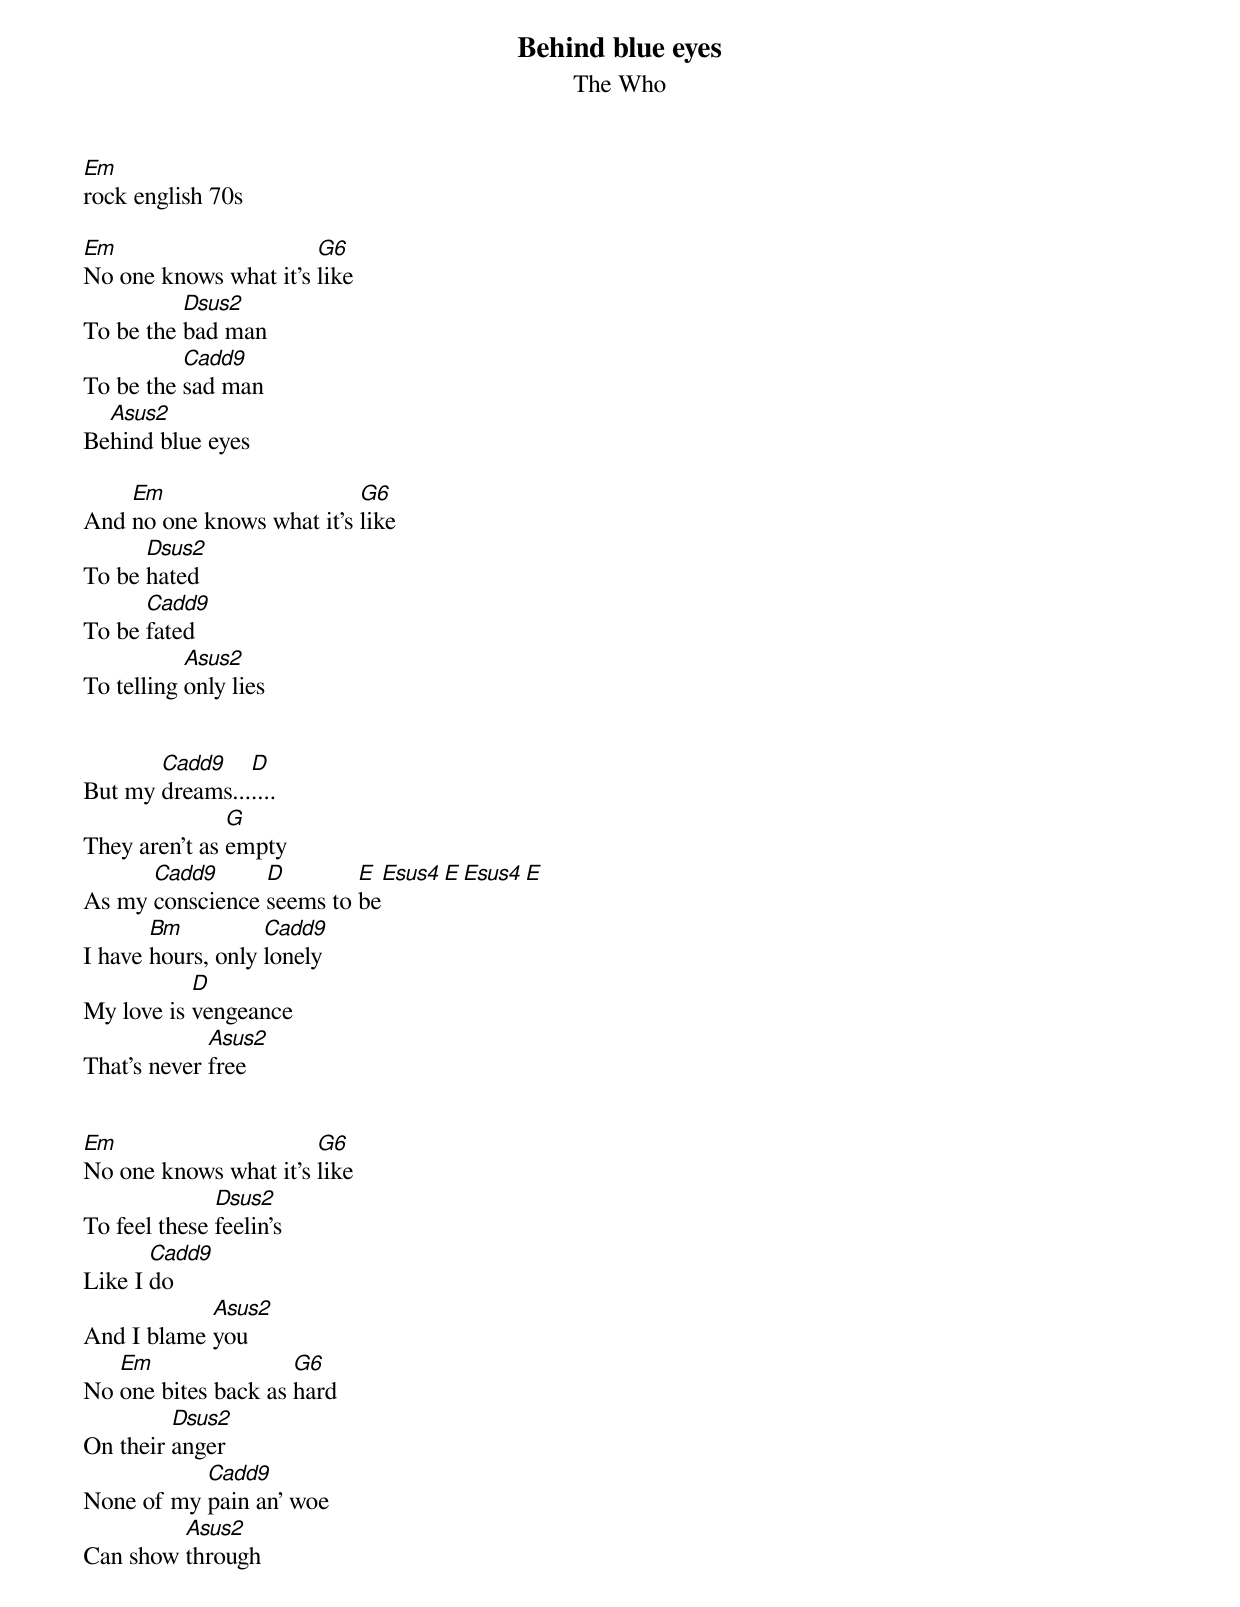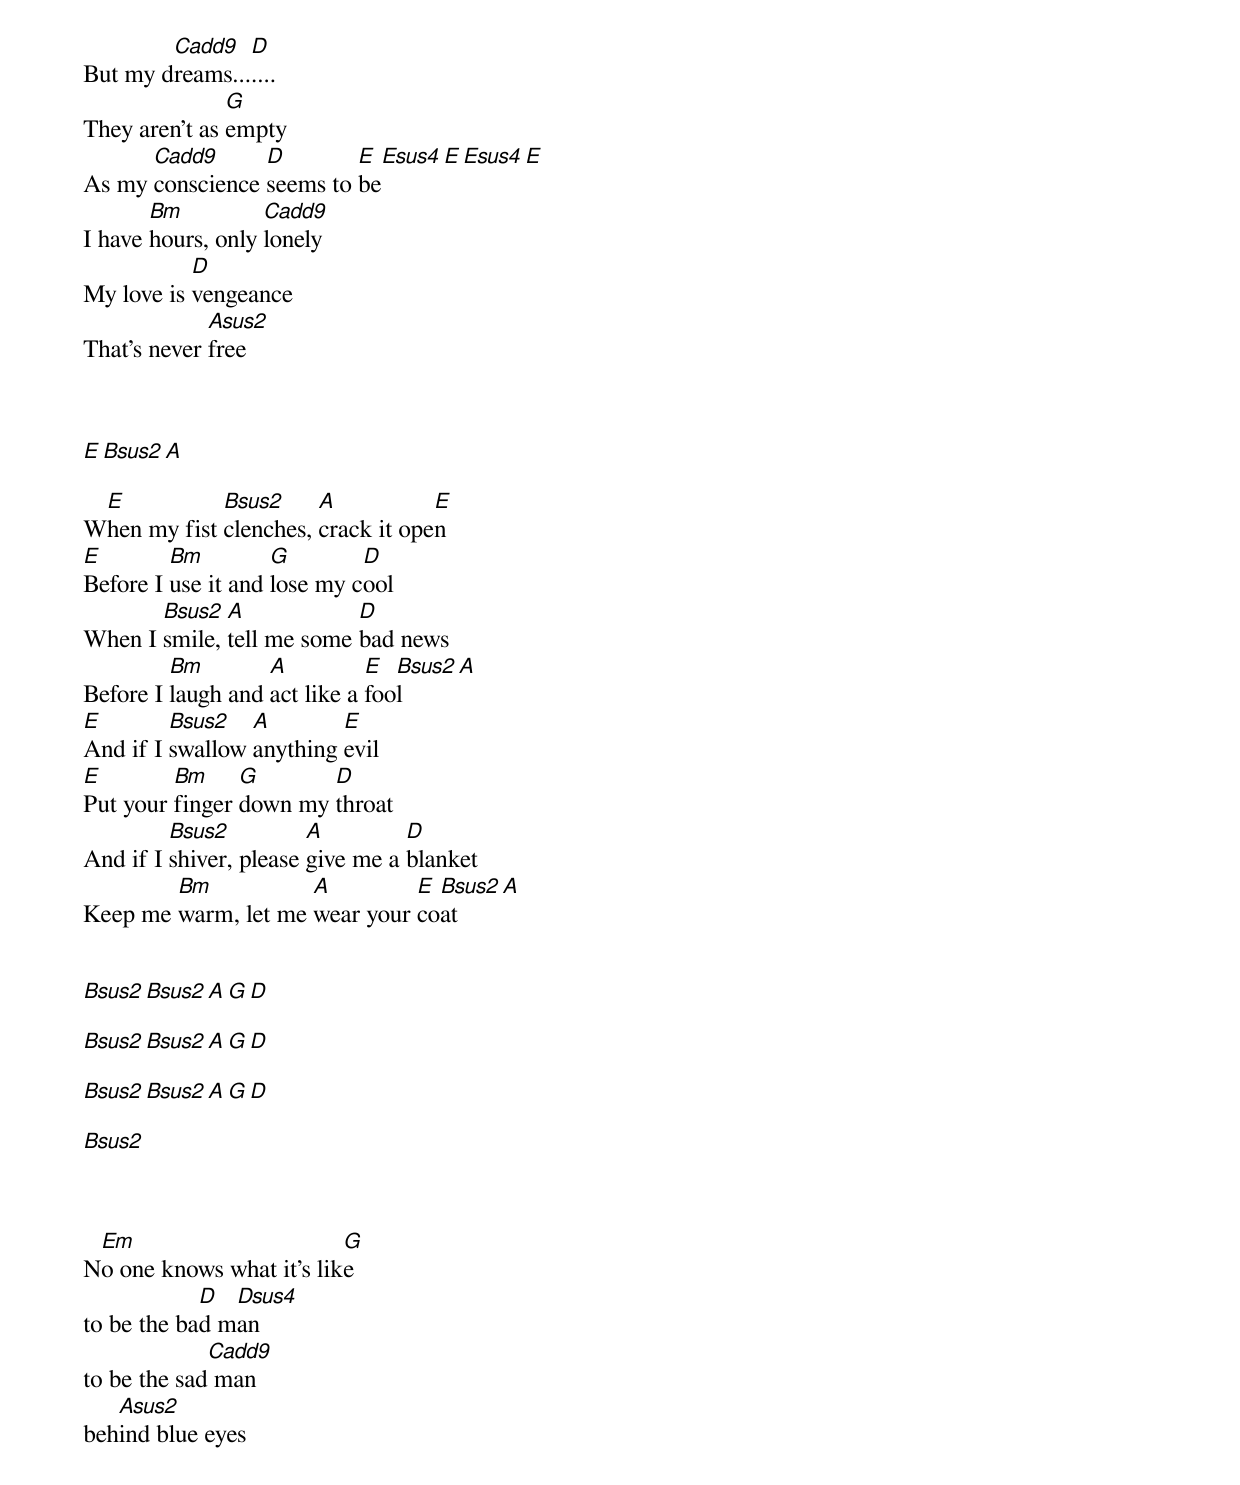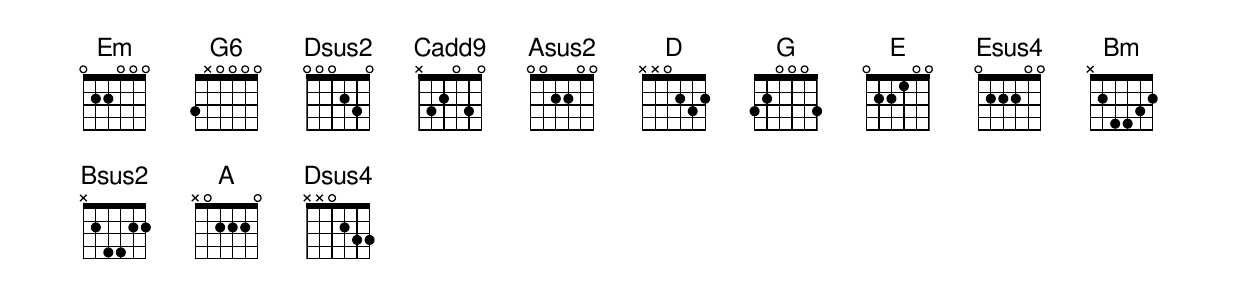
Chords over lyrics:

Behind blue eyes
The Who
Em
rock english 70s

Em                     G6
No one knows what it's like
          Dsus2
To be the bad man
          Cadd9
To be the sad man
  Asus2
Behind blue eyes

    Em                     G6
And no one knows what it's like
      Dsus2
To be hated
      Cadd9
To be fated
           Asus2
To telling only lies


       Cadd9    D
But my dreams.......
               G
They aren't as empty
      Cadd9      D        E   Esus4  E  Esus4   E
As my conscience seems to be
       Bm          Cadd9
I have hours, only lonely
           D
My love is vengeance
             Asus2
That's never free


Em                     G6
No one knows what it's like
              Dsus2
To feel these feelin's
       Cadd9
Like I do
            Asus2
And I blame you
   Em                G6
No one bites back as hard
         Dsus2
On their anger
           Cadd9
None of my pain an' woe
         Asus2
Can show through


        Cadd9   D
But my dreams.......
               G
They aren't as empty
      Cadd9      D        E   Esus4  E  Esus4   E
As my conscience seems to be
       Bm          Cadd9
I have hours, only lonely
           D
My love is vengeance
             Asus2
That's never free



E   Bsus2   A

 E           Bsus2     A           E
When my fist clenches, crack it open
E        Bm         G        D
Before I use it and lose my cool
       Bsus2  A            D
When I smile, tell me some bad news
         Bm        A          E  Bsus2 A
Before I laugh and act like a fool
E        Bsus2   A        E
And if I swallow anything evil
E        Bm     G       D
Put your finger down my throat
         Bsus2          A         D
And if I shiver, please give me a blanket
        Bm           A         E Bsus2 A
Keep me warm, let me wear your coat


Bsus2   Bsus2   A  G  D

Bsus2   Bsus2   A  G  D

Bsus2   Bsus2   A  G  D

Bsus2



 Em                       G
No one knows what it's like
            D  Dsus4
to be the bad man
             Cadd9
to be the sad man
   Asus2
behind blue eyes
